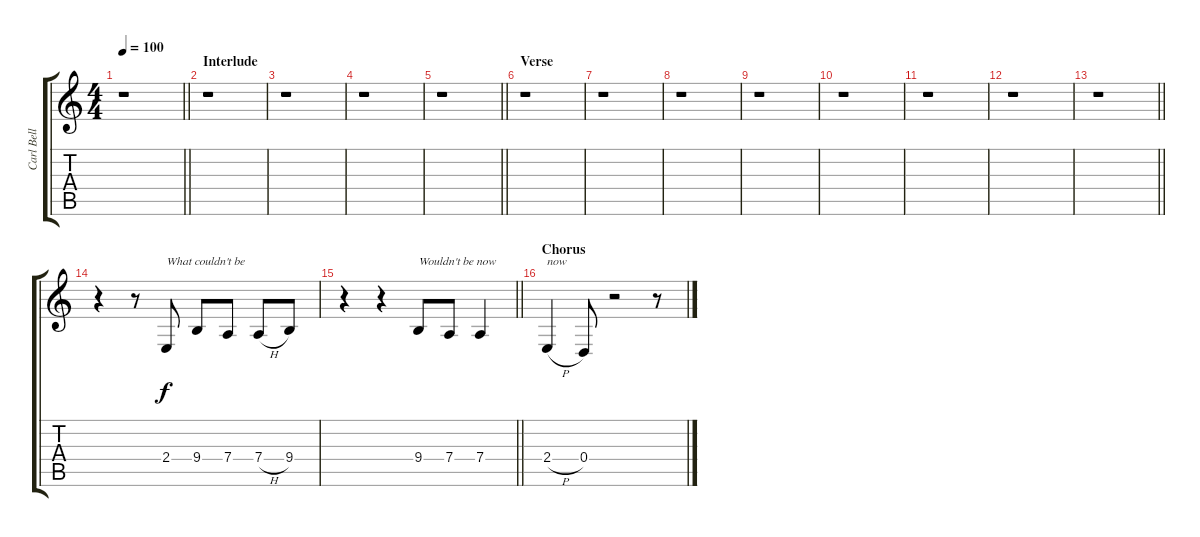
\track ("Carl Bell (Backing Vocals)" "Carl Bell ") {instrument harmonica}
\staff {score tabs}
\tuning (E4 B3 G3 D3 A2 E2) {hide}
\ts (4 4)
\tempo 100
\clef g2
\barLineRight lightlight
\ks c
r.1{dy f} |
\section ("" "Interlude")
r.1 |
r.1 |
r.1 |
\barLineRight lightlight
r.1 |
\section ("" "Verse")
r.1 |
r.1 |
r.1 |
r.1 |
r.1 |
r.1 |
r.1 |
\barLineRight lightlight
r.1 |
r.4 r.8 2.4.8{txt "What couldn't be" volume 14 balance 2} 9.4.8 7.4.8 7.4{h}.8 9.4.8 |
\barLineRight lightlight
r.4 r.4 9.4.8{txt "Wouldn't be now" balance 14} 7.4.8 7.4.4 |
\section ("" "Chorus")
2.4{h}.4{txt "now" volume 16 balance 8} 0.4.8 r.2 r.8
